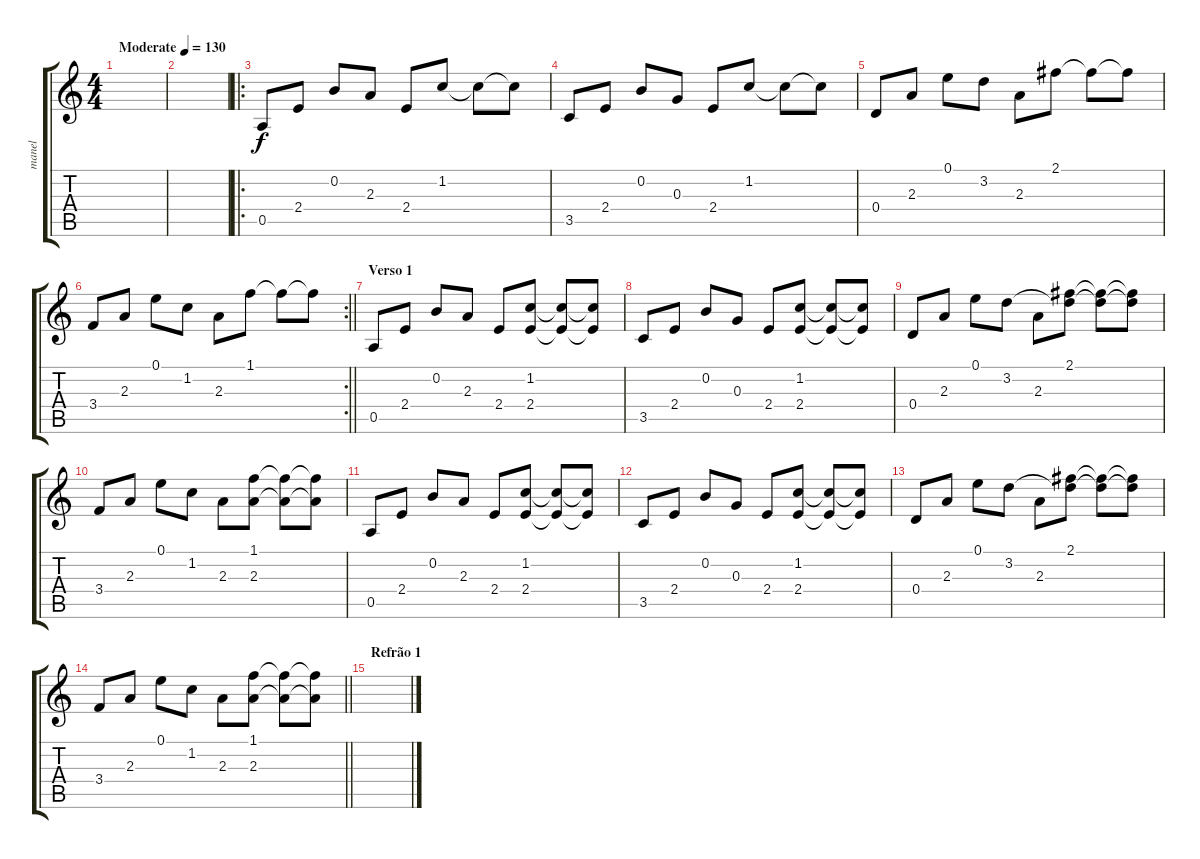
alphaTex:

\track ("manel" "manel") {instrument electricguitarclean}
\staff {score tabs}
\tuning (E4 B3 G3 D3 A2 E2) {hide}
\ts (4 4)
\tempo (130 "Moderate")
\clef g2
\ks c
|
|
\ro
0.5.8 2.4.8 0.2.8 2.3.8 2.4.8 1.2.8 1.2{t}.8 1.2{t}.8 |
3.5.8 2.4.8 0.2.8 0.3.8 2.4.8 1.2.8 1.2{t}.8 1.2{t}.8 |
0.4.8 2.3.8 0.1.8 3.2.8 2.3.8 2.1.8 2.1{t}.8 2.1{t}.8 |
\rc 2
\barLineRight lightlight
3.4.8 2.3.8 0.1.8 1.2.8 2.3.8 1.1.8 1.1{t}.8 1.1{t}.8 |
\section ("" "Verso 1")
0.5.8 2.4.8 0.2.8 2.3.8 2.4.8 (1.2 2.4).8 (1.2{t} 2.4{t}).8 (1.2{t} 2.4{t}).8 |
3.5.8 2.4.8 0.2.8 0.3.8 2.4.8 (1.2 2.4).8 (1.2{t} 2.4{t}).8 (1.2{t} 2.4{t}).8 |
0.4.8 2.3.8 0.1.8 3.2.8 2.3.8 (2.1 3.2{t}).8 (2.1{t} 3.2{t}).8 (2.1{t} 3.2{t}).8 |
3.4.8 2.3.8 0.1.8 1.2.8 2.3.8 (1.1 2.3).8 (1.1{t} 2.3{t}).8 (1.1{t} 2.3{t}).8 |
0.5.8 2.4.8 0.2.8 2.3.8 2.4.8 (1.2 2.4).8 (1.2{t} 2.4{t}).8 (1.2{t} 2.4{t}).8 |
3.5.8 2.4.8 0.2.8 0.3.8 2.4.8 (1.2 2.4).8 (1.2{t} 2.4{t}).8 (1.2{t} 2.4{t}).8 |
0.4.8 2.3.8 0.1.8 3.2.8 2.3.8 (2.1 3.2{t}).8 (2.1{t} 3.2{t}).8 (2.1{t} 3.2{t}).8 |
\barLineRight lightlight
3.4.8 2.3.8 0.1.8 1.2.8 2.3.8 (1.1 2.3).8 (1.1{t} 2.3{t}).8 (1.1{t} 2.3{t}).8 |
\section ("" "Refrão 1")
